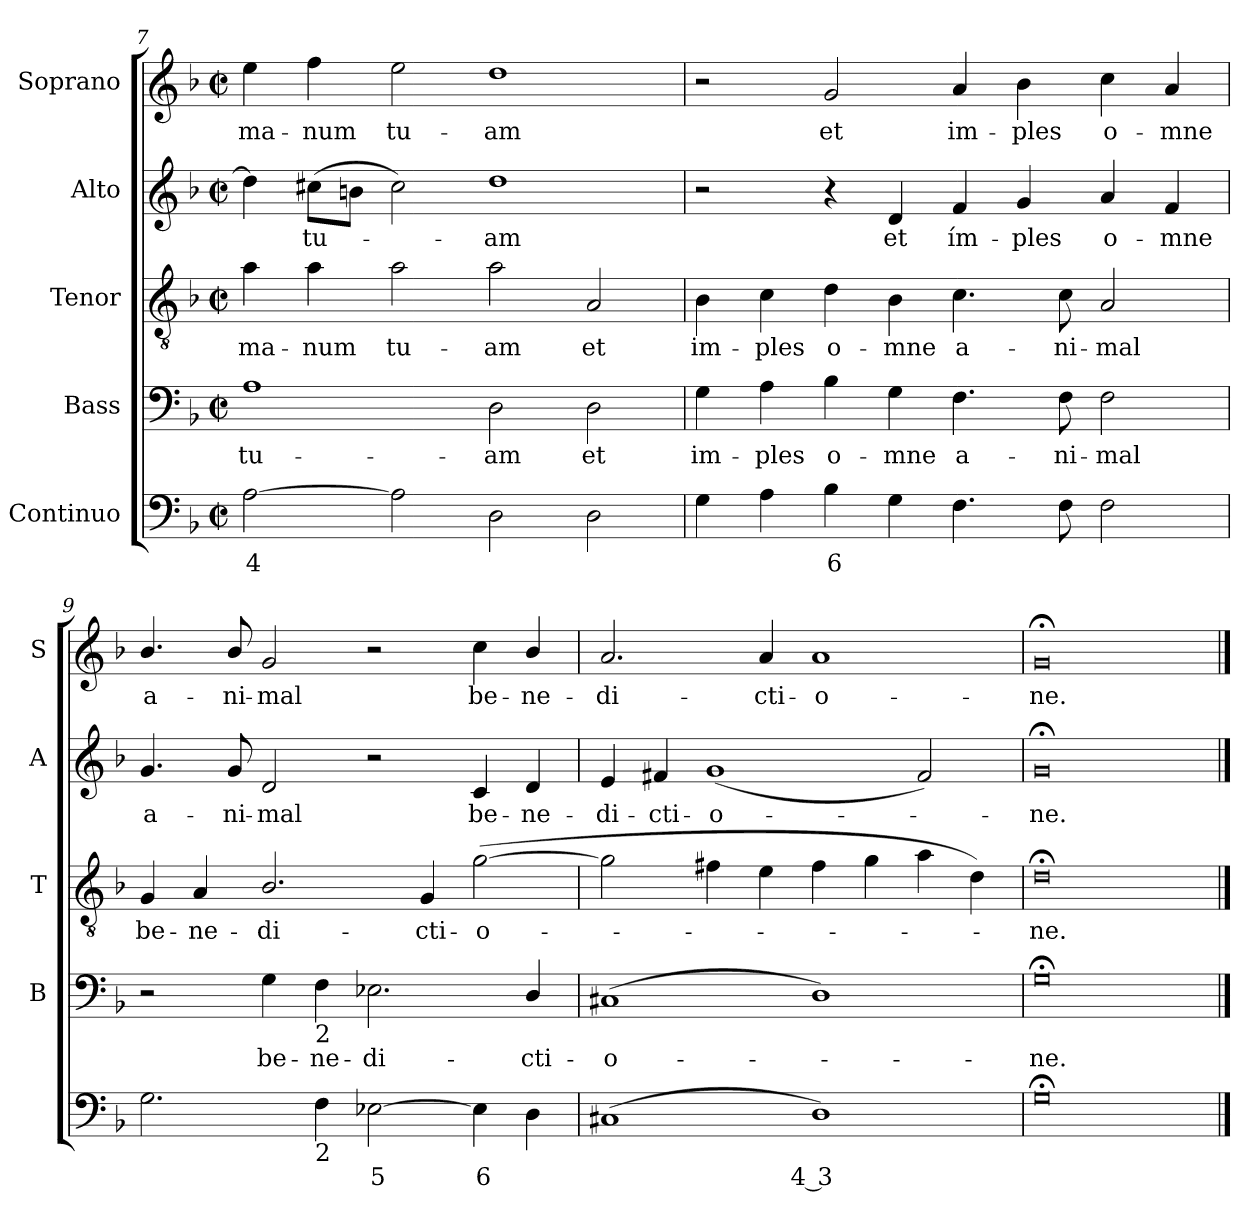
**kern	**text	**kern	**text	**kern	**text	**kern	**text	**kern	**text
*part5	*part5	*part4	*part4	*part3	*part3	*part2	*part2	*part1	*part1
*staff5	*staff5	*staff4	*staff4	*staff3	*staff3	*staff2	*staff2	*staff1	*staff1
*I"Continuo	*	*I"Bass	*	*I"Tenor	*	*I"Alto	*	*I"Soprano	*
*	*	*I'B	*	*I'T	*	*I'A	*	*I'S	*
!!LO:LB:g=z
*clefF4	*	*clefF4	*	*clefGv2	*	*clefG2	*	*clefG2	*
*k[b-]	*	*k[b-]	*	*k[b-]	*	*k[b-]	*	*k[b-]	*
*F:	*	*F:	*	*F:	*	*F:	*	*F:	*
*M4/2	*	*M4/2	*	*M4/2	*	*M4/2	*	*M4/2	*
*met(c|)	*	*met(c|)	*	*met(c|)	*	*met(c|)	*	*met(c|)	*
=7	=7	=7	=7	=7	=7	=7	=7	=7	=7
!	!LO:LY:b	!	!LO:LY:b	!	!LO:LY:b	!	!	!	!LO:LY:b
[2A	4	1A	tu-	4a	ma-	4dd]	.	4ee	ma-
!	!	!	!	!	!LO:LY:b	!	!LO:LY:b	!	!LO:LY:b
.	.	.	.	4a	-num	(>8cc#XL	tu-	4ff	-num
.	.	.	.	.	.	8bnJ	.	.	.
!	!	!	!	!	!LO:LY:b	!	!	!	!LO:LY:b
2A]	.	.	.	2a	tu-	2cc#)	.	2ee	tu-
!	!	!	!LO:LY:b	!	!LO:LY:b	!	!LO:LY:b	!	!LO:LY:b
2D	.	2D	-am	2a	-am	1dd	am	1dd	-am
!	!	!	!LO:LY:b	!	!LO:LY:b	!	!	!	!
2D	.	2D	et	2A	et	.	.	.	.
=8	=8	=8	=8	=8	=8	=8	=8	=8	=8
!	!	!	!LO:LY:b	!	!LO:LY:b	!	!	!	!
4G	.	4G	im-	4B-	im-	2r	.	2r	.
!	!	!	!LO:LY:b	!	!LO:LY:b	!	!	!	!
4A	.	4A	-ples	4c	-ples	.	.	.	.
!	!LO:LY:b	!	!LO:LY:b	!	!LO:LY:b	!	!	!	!LO:LY:b
4B-	6	4B-	o-	4d	o-	4r	.	2g	et
!	!	!	!LO:LY:b	!	!LO:LY:b	!	!LO:LY:b	!	!
4G	.	4G	-mne	4B-	-mne	4d	et	.	.
!	!	!	!LO:LY:b	!	!LO:LY:b	!	!LO:LY:b	!	!LO:LY:b
4.F	.	4.F	a-	4.c	a-	4f	ím-	4a	im-
!	!	!	!	!	!	!	!LO:LY:b	!	!LO:LY:b
.	.	.	.	.	.	4g	-ples	4b-	-ples
!	!	!	!LO:LY:b	!	!LO:LY:b	!	!	!	!
8F	.	8F	-ni-	8c	-ni-	.	.	.	.
!	!	!	!LO:LY:b	!	!LO:LY:b	!	!LO:LY:b	!	!LO:LY:b
2F	.	2F	-mal	2A	-mal	4a	o-	4cc	o-
!	!	!	!	!	!	!	!LO:LY:b	!	!LO:LY:b
.	.	.	.	.	.	4f	-mne	4a	-mne
=9	=9	=9	=9	=9	=9	=9	=9	=9	=9
!	!	!	!	!	!LO:LY:b	!	!LO:LY:b	!	!LO:LY:b
2.G	.	2r	.	4G	be-	4.g	a-	4.b-/	a-
!	!	!	!	!	!LO:LY:b	!	!	!	!
.	.	.	.	4A	-ne-	.	.	.	.
!	!	!	!	!	!	!	!LO:LY:b	!	!LO:LY:b
.	.	.	.	.	.	8g	-ni-	8b-/	-ni-
!	!	!	!LO:LY:b	!	!LO:LY:b	!	!LO:LY:b	!	!LO:LY:b
.	.	4G	be-	2.B-/	-di-	2d	-mal	2g	-mal
!	!	!LO:TX:b:t=2	!	!	!	!	!	!	!
!LO:TX:b:t=2	!	!	!	!	!	!	!	!	!
!	!	!	!LO:LY:b	!	!	!	!	!	!
4F	.	4F	-ne-	.	.	.	.	.	.
!	!LO:LY:b	!	!LO:LY:b	!	!	!	!	!	!
[2E-X	5	2.E-X	-di-	.	.	2r	.	2r	.
!	!	!	!	!	!LO:LY:b	!	!	!	!
.	.	.	.	4G	-cti-	.	.	.	.
!	!LO:LY:b	!	!	!	!LO:LY:b	!	!LO:LY:b	!	!LO:LY:b
4E-]	6	.	.	(>[2g	-o-	4c	be-	4cc	be-
!	!	!	!LO:LY:b	!	!	!	!LO:LY:b	!	!LO:LY:b
4D	.	4D/	-cti-	.	.	4d	-ne-	4b-/	-ne-
=10	=10	=10	=10	=10	=10	=10	=10	=10	=10
!	!	!	!LO:LY:b	!	!	!	!LO:LY:b	!	!LO:LY:b
(<1C#X	.	(<1C#X	-o-	2g]	.	4e	-di-	2.a	-di-
!	!	!	!	!	!	!	!LO:LY:b	!	!
.	.	.	.	.	.	4f#X	-cti-	.	.
!	!	!	!	!	!	!	!LO:LY:b	!	!
.	.	.	.	4f#X	.	(<1g	-o-	.	.
!	!	!	!	!	!	!	!	!	!LO:LY:b
.	.	.	.	4e	.	.	.	4a	-cti-
!	!LO:LY:b	!	!	!	!	!	!	!	!LO:LY:b
1D)	4 3	1D)	.	4f#	.	.	.	1a	-o-
.	.	.	.	4g	.	.	.	.	.
.	.	.	.	4a	.	2f#)	.	.	.
.	.	.	.	4d)	.	.	.	.	.
=11	=11	=11	=11	=11	=11	=11	=11	=11	=11
!	!	!	!LO:LY:b	!	!LO:LY:b	!	!LO:LY:b	!	!LO:LY:b
0G;<	.	0G;<	ne.	0d;<	ne.	0g;<	ne.	0g;<	-ne.
==	==	==	==	==	==	==	==	==	==
*-	*-	*-	*-	*-	*-	*-	*-	*-	*-
